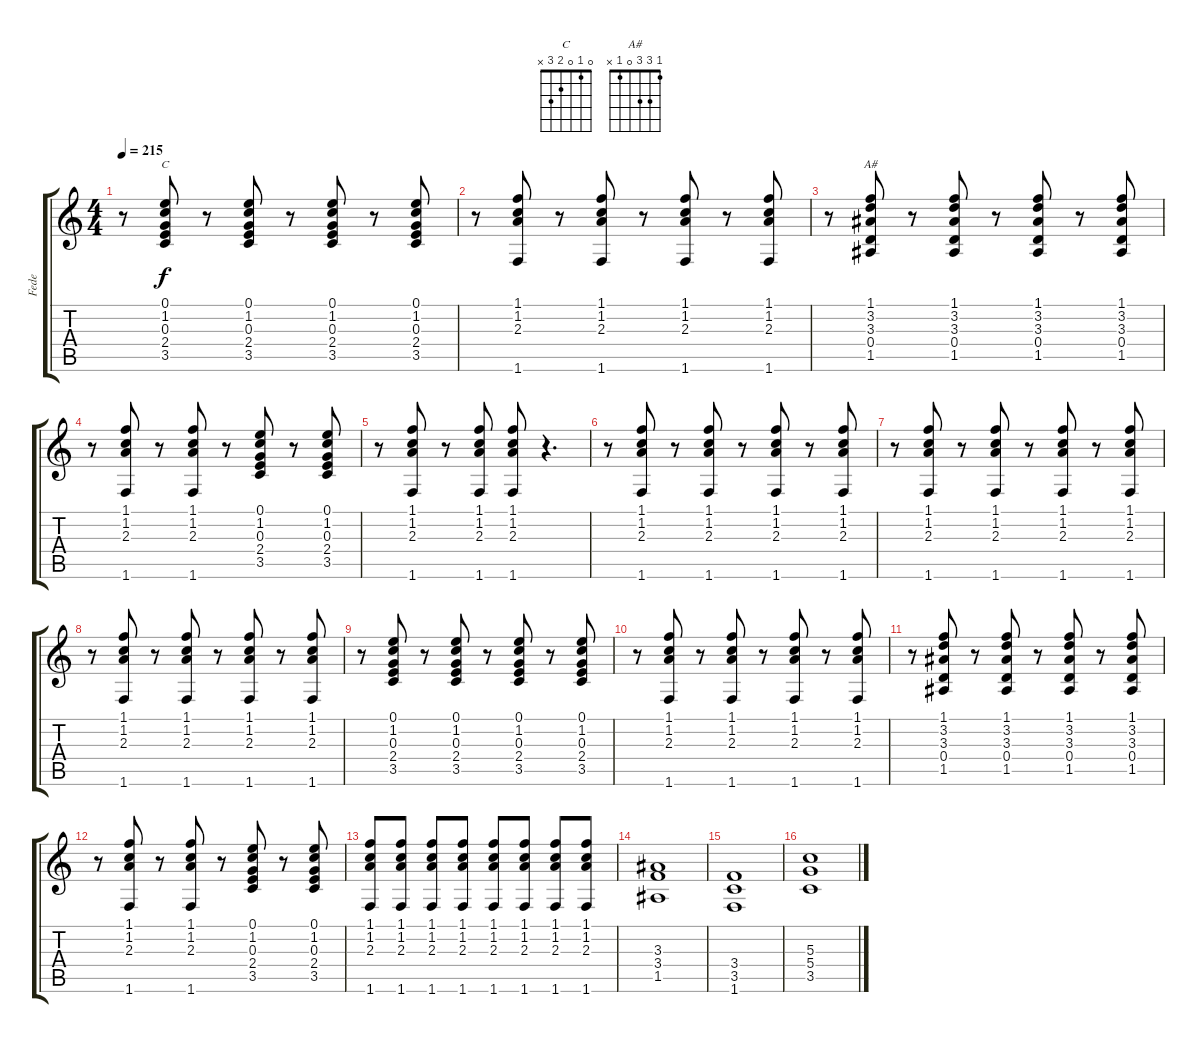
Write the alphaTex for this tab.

\track ("Fede" "Fede") {instrument electricguitarclean}
\staff {score tabs}
\tuning (E4 B3 G3 D3 A2 E2) {hide}
\chord ("C" 0 1 0 2 3 x)
\chord ("A#" 1 3 3 0 1 x)
\ts (4 4)
\tempo 215
\clef g2
\ks c
r.8{dy f} (0.1 1.2 0.3 2.4 3.5).8{ch "C"} r.8 (0.1 1.2 0.3 2.4 3.5).8 r.8 (0.1 1.2 0.3 2.4 3.5).8 r.8 (0.1 1.2 0.3 2.4 3.5).8 |
r.8 (1.1 1.2 2.3 1.6).8 r.8 (1.1 1.2 2.3 1.6).8 r.8 (1.1 1.2 2.3 1.6).8 r.8 (1.1 1.2 2.3 1.6).8 |
r.8 (1.1 3.2 3.3 0.4 1.5).8{ch "A#"} r.8 (1.1 3.2 3.3 0.4 1.5).8 r.8 (1.1 3.2 3.3 0.4 1.5).8 r.8 (1.1 3.2 3.3 0.4 1.5).8 |
r.8 (1.1 1.2 2.3 1.6).8 r.8 (1.1 1.2 2.3 1.6).8 r.8 (0.1 1.2 0.3 2.4 3.5).8 r.8 (0.1 1.2 0.3 2.4 3.5).8 |
r.8 (1.1 1.2 2.3 1.6).8 r.8 (1.1 1.2 2.3 1.6).8 (1.1 1.2 2.3 1.6).8 r.4{d} |
r.8 (1.1 1.2 2.3 1.6).8 r.8 (1.1 1.2 2.3 1.6).8 r.8 (1.1 1.2 2.3 1.6).8 r.8 (1.1 1.2 2.3 1.6).8 |
r.8 (1.1 1.2 2.3 1.6).8 r.8 (1.1 1.2 2.3 1.6).8 r.8 (1.1 1.2 2.3 1.6).8 r.8 (1.1 1.2 2.3 1.6).8 |
r.8 (1.1 1.2 2.3 1.6).8 r.8 (1.1 1.2 2.3 1.6).8 r.8 (1.1 1.2 2.3 1.6).8 r.8 (1.1 1.2 2.3 1.6).8 |
r.8 (0.1 1.2 0.3 2.4 3.5).8 r.8 (0.1 1.2 0.3 2.4 3.5).8 r.8 (0.1 1.2 0.3 2.4 3.5).8 r.8 (0.1 1.2 0.3 2.4 3.5).8 |
r.8 (1.1 1.2 2.3 1.6).8 r.8 (1.1 1.2 2.3 1.6).8 r.8 (1.1 1.2 2.3 1.6).8 r.8 (1.1 1.2 2.3 1.6).8 |
r.8 (1.1 3.2 3.3 0.4 1.5).8 r.8 (1.1 3.2 3.3 0.4 1.5).8 r.8 (1.1 3.2 3.3 0.4 1.5).8 r.8 (1.1 3.2 3.3 0.4 1.5).8 |
r.8 (1.1 1.2 2.3 1.6).8 r.8 (1.1 1.2 2.3 1.6).8 r.8 (0.1 1.2 0.3 2.4 3.5).8 r.8 (0.1 1.2 0.3 2.4 3.5).8 |
(1.1 1.2 2.3 1.6).8 (1.1 1.2 2.3 1.6).8 (1.1 1.2 2.3 1.6).8 (1.1 1.2 2.3 1.6).8 (1.1 1.2 2.3 1.6).8 (1.1 1.2 2.3 1.6).8 (1.1 1.2 2.3 1.6).8 (1.1 1.2 2.3 1.6).8 |
(3.3 3.4 1.5).1{instrument overdrivenguitar} |
(3.4 3.5 1.6).1 |
(5.3 5.4 3.5).1
